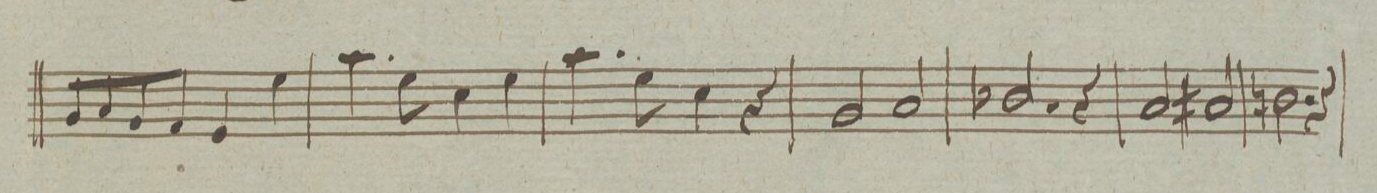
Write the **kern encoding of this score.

**kern	**dynam
*I"Fagotto Primo	*
*clefF4	*
*k[]	*
*met(c|)	*
*M2/2	*
8BB/L	.
8C/	.
8BB/	.
8AA/J	.
4GG/	.
4G\	.
=144	=144
4.c\	.
8G\	.
4E\	.
4G\	.
=145	=145
4.c\	.
8G\	.
4E\	.
4r	.
=146	=146
2BB/	.
2C/	.
=147	=147
2.D-X/	.
4r	.
=148	=148
2C/	.
2C#X/	.
=149	=149
2.Dn\	.
4r	.
=150	=150
*-	*-
